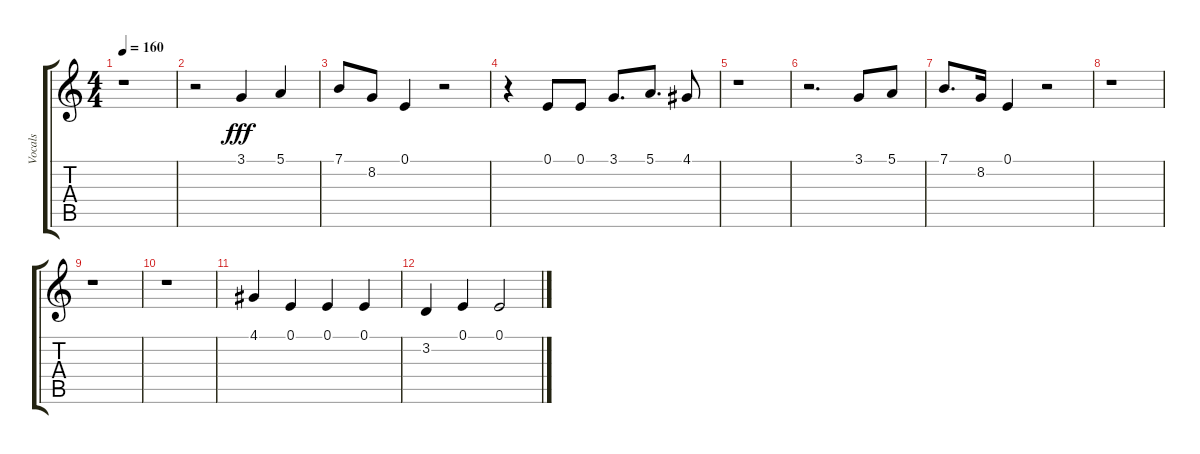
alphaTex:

\track ("Vocals" "Vocals") {instrument harmonica}
\staff {score tabs}
\tuning (E4 B3 G3 D3 A2 E2) {hide}
\ts (4 4)
\tempo 160
\clef g2
\ks c
r.1{dy fff} |
r.2 3.1.4 5.1.4 |
7.1.8 8.2.8 0.1.4 r.2 |
r.4 0.1.8 0.1.8 3.1.8{d} 5.1.8{d} 4.1.8 |
r.1 |
r.2{d} 3.1.8 5.1.8 |
7.1.8{d} 8.2.16 0.1.4 r.2 |
r.1 |
r.1 |
r.1 |
4.1.4 0.1.4 0.1.4 0.1.4 |
3.2.4 0.1.4 0.1.2
